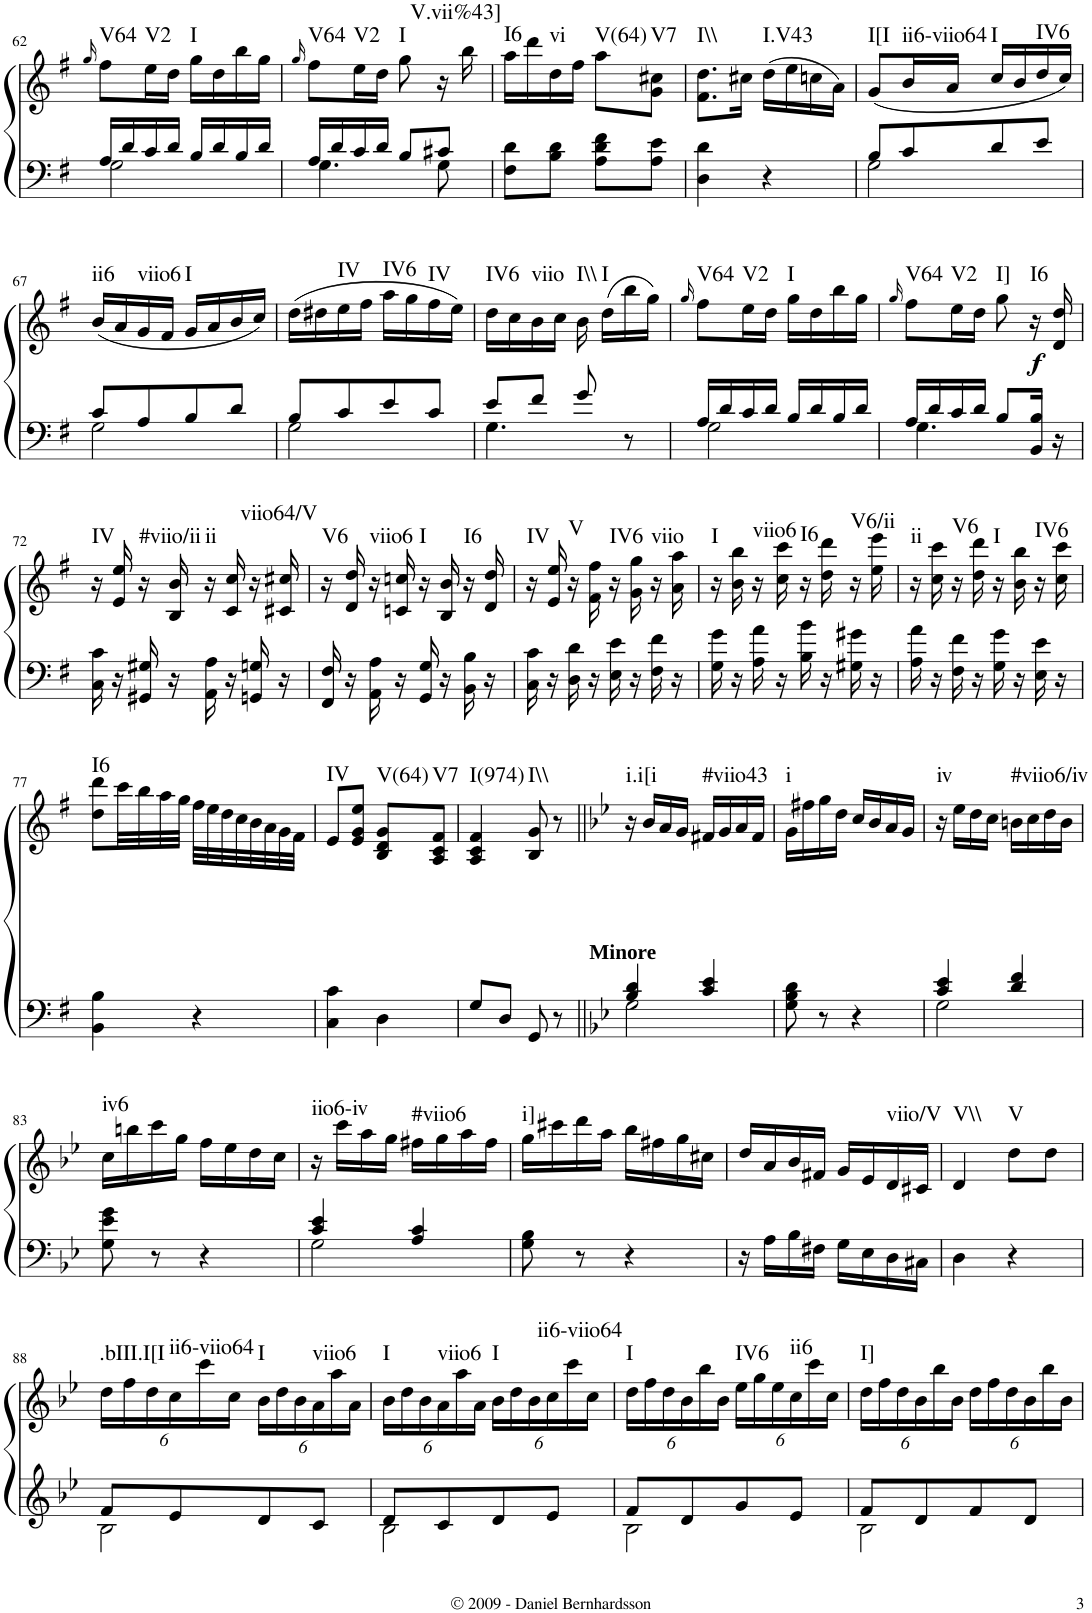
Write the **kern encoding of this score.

**kern	**kern	**dynam	**harte
*part1	*part1	*part1	*part1
*staff2	*staff1	*staff1/2	*
*I"Piano	*	*	*
*I'Pno.	*	*	*
!!LO:PB:g=z
*clefF4	*clefG2	*	*
*k[f#]	*k[f#]	*	*
*G:	*G:	*	*
*M2/4	*M2/4	*	*
=62	=62	=62	=62
.	16qgg/	.	.
*^	*	*	*
!	!	!	!	!LO:H:kt=V64
16A/LL	2G\	8ff#\L	.	N
16d/	.	.	.	.
!	!	!	!	!LO:H:kt=V2
16c/	.	16ee\L	.	N
16d/JJ	.	16dd\JJ	.	.
!	!	!	!	!LO:H:kt=I
16B/LL	.	16gg\LL	.	N
16d/	.	16dd\	.	.
16B/	.	16bb\	.	.
16d/JJ	.	16gg\JJ	.	.
=63	=63	=63	=63	=63
.	.	16qgg/	.	.
!	!	!	!	!LO:H:kt=V64
16A/LL	4.G\	8ff#\L	.	N
16d/	.	.	.	.
!	!	!	!	!LO:H:kt=V2
16c/	.	16ee\L	.	N
16d/JJ	.	16dd\JJ	.	.
!	!	!	!	!LO:H:kt=I
8B/L	.	8gg\	.	N
!	!	!	!	!LO:H:kt=V.vii%43]
8c#X/J	8G\	16r	.	N
.	.	16bb\	.	.
*v	*v	*	*	*
=64	=64	=64	=64
!	!	!	!LO:H:kt=I6
8F#\ 8d\L	16aa\LL	.	N
.	16ddd\	.	.
!	!	!	!LO:H:kt=vi
8B\ 8d\J	16dd\	.	N
.	16ff#\JJ	.	.
!	!	!	!LO:H:kt=V(64)
8A\ 8d\ 8f#\L	8aa\L	.	N
!	!	!	!LO:H:kt=V7
8A\ 8e\J	8g\ 8cc#X\J	.	N
=65	=65	=65	=65
!	!	!	!LO:H:kt=I\\
4D\ 4d\	8.f#\ 8.dd\L	.	N
.	16cc#X\Jk	.	.
!	!	!	!LO:H:kt=I.V43
4r	(16dd\LL	.	N
.	16ee\	.	.
.	16ccn\	.	.
.	16a\JJ)	.	.
=66	=66	=66	=66
*^	*	*	*
!	!	!	!	!LO:H:kt=I[I
8B/L	2G\	(8g/L	.	N
!	!	!	!	!LO:H:kt=ii6-viio64
8c/	.	16b/L	.	N
.	.	16a/JJ	.	.
!	!	!	!	!LO:H:kt=I
8d/	.	16cc/LL	.	N
.	.	16b/	.	.
!	!	!	!	!LO:H:kt=IV6
8e/J	.	16dd/	.	N
.	.	16cc/JJ)	.	.
!!LO:LB:g=z
=67	=67	=67	=67	=67
!	!	!	!	!LO:H:kt=ii6
8c/L	2G\	(16b/LL	.	N
.	.	16a/	.	.
!	!	!	!	!LO:H:kt=viio6
8A/	.	16g/	.	N
.	.	16f#/JJ	.	.
!	!	!	!	!LO:H:kt=I
8B/	.	16g/LL	.	N
.	.	16a/	.	.
8d/J	.	16b/	.	.
.	.	16cc/JJ)	.	.
=68	=68	=68	=68	=68
8B/L	2G\	(16dd\LL	.	.
.	.	16dd#X\	.	.
!	!	!	!	!LO:H:kt=IV
8c/	.	16ee\	.	N
.	.	16ff#\JJ	.	.
!	!	!	!	!LO:H:kt=IV6
8e/	.	16aa\LL	.	N
.	.	16gg\	.	.
!	!	!	!	!LO:H:kt=IV
8c/J	.	16ff#\	.	N
.	.	16ee\JJ)	.	.
=69	=69	=69	=69	=69
!	!	!	!	!LO:H:kt=IV6
8e/L	4.G\	16dd\LL	.	N
.	.	16cc\	.	.
!	!	!	!	!LO:H:kt=viio
8f#/J	.	16b\	.	N
.	.	16cc\JJ	.	.
!	!	!	!	!LO:H:kt=I\\
8g/	.	16b\	.	N
!	!	!	!	!LO:H:kt=I
.	.	(16dd\LL	.	N
8r	8ryy	16bb\	.	.
.	.	16gg\JJ)	.	.
=70	=70	=70	=70	=70
.	.	16qgg/	.	.
!	!	!	!	!LO:H:kt=V64
16A/LL	2G\	8ff#\L	.	N
16d/	.	.	.	.
!	!	!	!	!LO:H:kt=V2
16c/	.	16ee\L	.	N
16d/JJ	.	16dd\JJ	.	.
!	!	!	!	!LO:H:kt=I
16B/LL	.	16gg\LL	.	N
16d/	.	16dd\	.	.
16B/	.	16bb\	.	.
16d/JJ	.	16gg\JJ	.	.
=71	=71	=71	=71	=71
.	.	16qgg/	.	.
!	!	!	!	!LO:H:kt=V64
16A/LL	4.G\	8ff#\L	.	N
16d/	.	.	.	.
!	!	!	!	!LO:H:kt=V2
16c/	.	16ee\L	.	N
16d/JJ	.	16dd\JJ	.	.
!	!	!	!	!LO:H:kt=I]
8B/L	.	8gg\	.	N
!	!	!	!LO:DY:b	!LO:H:kt=I6
16BB/ 16B/Jk	8ryy	16r	f	N
16r	.	16d/ 16dd/	.	.
*v	*v	*	*	*
!!LO:LB:g=z
=72	=72	=72	=72
!	!	!	!LO:H:kt=IV
16C\ 16c\	16r	.	N
16r	16e/ 16ee/	.	.
!	!	!	!LO:H:kt=#viio/ii
16GG#X/ 16G#X/	16r	.	N
16r	16B/ 16b/	.	.
!	!	!	!LO:H:kt=ii
16AA\ 16A\	16r	.	N
16r	16c/ 16cc/	.	.
!	!	!	!LO:H:kt=viio64/V
16GGn/ 16Gn/	16r	.	N
16r	16c#X/ 16cc#X/	.	.
=73	=73	=73	=73
!	!	!	!LO:H:kt=V6
16FF#/ 16F#/	16r	.	N
16r	16d/ 16dd/	.	.
!	!	!	!LO:H:kt=viio6
16AA\ 16A\	16r	.	N
16r	16cn/ 16ccn/	.	.
!	!	!	!LO:H:kt=I
16GG/ 16G/	16r	.	N
16r	16B/ 16b/	.	.
!	!	!	!LO:H:kt=I6
16BB\ 16B\	16r	.	N
16r	16d/ 16dd/	.	.
=74	=74	=74	=74
!	!	!	!LO:H:kt=IV
16C\ 16c\	16r	.	N
16r	16e/ 16ee/	.	.
!	!	!	!LO:H:kt=V
16D\ 16d\	16r	.	N
16r	16f#\ 16ff#\	.	.
!	!	!	!LO:H:kt=IV6
16E\ 16e\	16r	.	N
16r	16g\ 16gg\	.	.
!	!	!	!LO:H:kt=viio
16F#\ 16f#\	16r	.	N
16r	16a\ 16aa\	.	.
=75	=75	=75	=75
!	!	!	!LO:H:kt=I
16G\ 16g\	16r	.	N
16r	16b\ 16bb\	.	.
!	!	!	!LO:H:kt=viio6
16A\ 16a\	16r	.	N
16r	16cc\ 16ccc\	.	.
!	!	!	!LO:H:kt=I6
16B\ 16b\	16r	.	N
16r	16dd\ 16ddd\	.	.
!	!	!	!LO:H:kt=V6/ii
16G#X\ 16g#X\	16r	.	N
16r	16ee\ 16eee\	.	.
=76	=76	=76	=76
!	!	!	!LO:H:kt=ii
16A\ 16a\	16r	.	N
16r	16cc\ 16ccc\	.	.
!	!	!	!LO:H:kt=V6
16F#\ 16f#\	16r	.	N
16r	16dd\ 16ddd\	.	.
!	!	!	!LO:H:kt=I
16G\ 16g\	16r	.	N
16r	16b\ 16bb\	.	.
!	!	!	!LO:H:kt=IV6
16E\ 16e\	16r	.	N
16r	16cc\ 16ccc\	.	.
!!LO:LB:g=z
=77	=77	=77	=77
!	!	!	!LO:H:kt=I6
4BB\ 4B\	8dd\ 8ddd\L	.	N
.	32ccc\LL	.	.
.	32bb\	.	.
.	32aa\	.	.
.	32gg\JJJ	.	.
4r	32ff#\LLL	.	.
.	32ee\	.	.
.	32dd\	.	.
.	32cc\	.	.
.	32b\	.	.
.	32a\	.	.
.	32g\	.	.
.	32f#\JJJ	.	.
=78	=78	=78	=78
!	!	!	!LO:H:kt=IV
4C\ 4c\	8e/L	.	N
.	8e/ 8g/ 8ee/J	.	.
!	!	!	!LO:H:kt=V(64)
4D\	8B/ 8d/ 8g/L	.	N
!	!	!	!LO:H:kt=V7
.	8A/ 8c/ 8f#/J	.	N
=79	=79	=79	=79
!	!	!	!LO:H:kt=I(974)
8G/L	4A/ 4c/ 4f#/	.	N
8D/J	.	.	.
!	!	!	!LO:H:kt=I\\
8GG/	8B/ 8g/	.	N
!	!LO:TX:b:B:t=Minore	!	!
8r	8r	.	.
=80||	=80||	=80||	=80||
*k[b-e-]	*k[b-e-]	*	*
*B-:	*B-:	*	*
*^	*	*	*
!	!	!	!	!LO:H:kt=i.i[i
4B-/ 4d/	2G\	16r	.	N
.	.	16b-/LL	.	.
.	.	16a/	.	.
.	.	16g/JJ	.	.
!	!	!	!	!LO:H:kt=#viio43
4c/ 4e-/	.	16f#X/LL	.	N
.	.	16g/	.	.
.	.	16a/	.	.
.	.	16f#/JJ	.	.
*v	*v	*	*	*
=81	=81	=81	=81
!	!	!	!LO:H:kt=i
8G\ 8B-\ 8d\	16g\LL	.	N
.	16ff#X\	.	.
8r	16gg\	.	.
.	16dd\JJ	.	.
4r	16cc/LL	.	.
.	16b-/	.	.
.	16a/	.	.
.	16g/JJ	.	.
=82	=82	=82	=82
*^	*	*	*
!	!	!	!	!LO:H:kt=iv
4c/ 4e-/	2G\	16r	.	N
.	.	16ee-\LL	.	.
.	.	16dd\	.	.
.	.	16cc\JJ	.	.
!	!	!	!	!LO:H:kt=#viio6/iv
4d/ 4f/	.	16bn\LL	.	N
.	.	16cc\	.	.
.	.	16dd\	.	.
.	.	16b\JJ	.	.
*v	*v	*	*	*
!!LO:LB:g=z
=83	=83	=83	=83
!	!	!	!LO:H:kt=iv6
8G\ 8e-\ 8g\	16cc\LL	.	N
.	16bbn\	.	.
8r	16ccc\	.	.
.	16gg\JJ	.	.
4r	16ff\LL	.	.
.	16ee-\	.	.
.	16dd\	.	.
.	16cc\JJ	.	.
=84	=84	=84	=84
*^	*	*	*
!	!	!	!	!LO:H:kt=iio6-iv
4c/ 4e-/	2G\	16r	.	N
.	.	16ccc\LL	.	.
.	.	16aa\	.	.
.	.	16gg\JJ	.	.
!	!	!	!	!LO:H:kt=#viio6
4A/ 4c/	.	16ff#X\LL	.	N
.	.	16gg\	.	.
.	.	16aa\	.	.
.	.	16ff#\JJ	.	.
*v	*v	*	*	*
=85	=85	=85	=85
!	!	!	!LO:H:kt=i]
8G\ 8B-\	16gg\LL	.	N
.	16ccc#X\	.	.
8r	16ddd\	.	.
.	16aa\JJ	.	.
4r	16bb-\LL	.	.
.	16ff#X\	.	.
.	16gg\	.	.
.	16cc#X\JJ	.	.
=86	=86	=86	=86
16r	16dd/LL	.	.
16A\LL	16a/	.	.
16B-\	16b-/	.	.
16F#X\JJ	16f#X/JJ	.	.
16G\LL	16g/LL	.	.
16E-\	16e-/	.	.
!	!	!	!LO:H:kt=viio/V
16D\	16d/	.	N
16C#X\JJ	16c#X/JJ	.	.
=87	=87	=87	=87
!	!	!	!LO:H:kt=V\\
4D\	4d/	.	N
!	!	!	!LO:H:kt=V
4r	8dd\L	.	N
.	8dd\J	.	.
!!LO:LB:g=z
=88	=88	=88	=88
*^	*	*	*
*	*	*Xbrackettup	*	*
!	!	!	!	!LO:H:kt=.bIII.I[I
8f/L	2B-\	24dd\LL	.	N
.	.	24ff\	.	.
.	.	24dd\	.	.
!	!	!	!	!LO:H:kt=ii6-viio64
8e-/	.	24cc\	.	N
.	.	24ccc\	.	.
.	.	24cc\JJ	.	.
!	!	!	!	!LO:H:kt=I
8d/	.	24b-\LL	.	N
.	.	24dd\	.	.
.	.	24b-\	.	.
!	!	!	!	!LO:H:kt=viio6
8c/J	.	24a\	.	N
.	.	24aa\	.	.
.	.	24a\JJ	.	.
=89	=89	=89	=89	=89
!	!	!	!	!LO:H:kt=I
8d/L	2B-\	24b-\LL	.	N
.	.	24dd\	.	.
.	.	24b-\	.	.
!	!	!	!	!LO:H:kt=viio6
8c/	.	24a\	.	N
.	.	24aa\	.	.
.	.	24a\JJ	.	.
!	!	!	!	!LO:H:kt=I
8d/	.	24b-\LL	.	N
.	.	24dd\	.	.
.	.	24b-\	.	.
!	!	!	!	!LO:H:kt=ii6-viio64
8e-/J	.	24cc\	.	N
.	.	24ccc\	.	.
.	.	24cc\JJ	.	.
=90	=90	=90	=90	=90
!	!	!	!	!LO:H:kt=I
8f/L	2B-\	24dd\LL	.	N
.	.	24ff\	.	.
.	.	24dd\	.	.
8d/	.	24b-\	.	.
.	.	24bb-\	.	.
.	.	24b-\JJ	.	.
!	!	!	!	!LO:H:kt=IV6
8g/	.	24ee-\LL	.	N
.	.	24gg\	.	.
.	.	24ee-\	.	.
!	!	!	!	!LO:H:kt=ii6
8e-/J	.	24cc\	.	N
.	.	24ccc\	.	.
.	.	24cc\JJ	.	.
=91	=91	=91	=91	=91
!	!	!	!	!LO:H:kt=I]
8f/L	2B-\	24dd\LL	.	N
.	.	24ff\	.	.
.	.	24dd\	.	.
8d/	.	24b-\	.	.
.	.	24bb-\	.	.
.	.	24b-\JJ	.	.
8f/	.	24dd\LL	.	.
.	.	24ff\	.	.
.	.	24dd\	.	.
8d/J	.	24b-\	.	.
.	.	24bb-\	.	.
.	.	24b-\JJ	.	.
*v	*v	*	*	*
=	=	=	=
*-	*-	*-	*-
